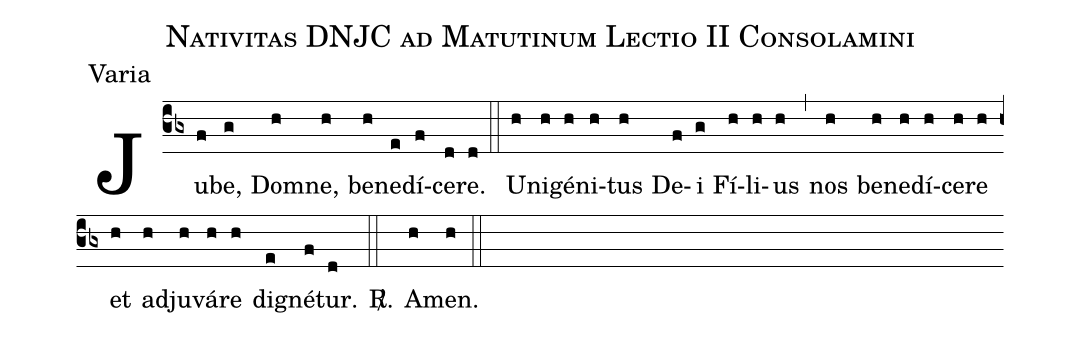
name:Nativitas DNJC ad Matutinum Lectio II Consolamini;
office-part:Varia;
%%
(cb3) Ju(f)be,(g) Dom(h)ne,(h) be(h)ne(e)dí(f)ce(d)re.(d) (::)

U(h)ni(h)gé(h)ni(h)tus(h) De(f)i(g) Fí(h)li(h)us(h) (,) nos(h) be(h)ne(h)dí(h)ce(h)re(h) et(h) ad(h)ju(h)vá(h)re(h) di(e)gné(f)tur.(d)   <sp>R/</sp>.(::)

A(h)men.(h) (::)
